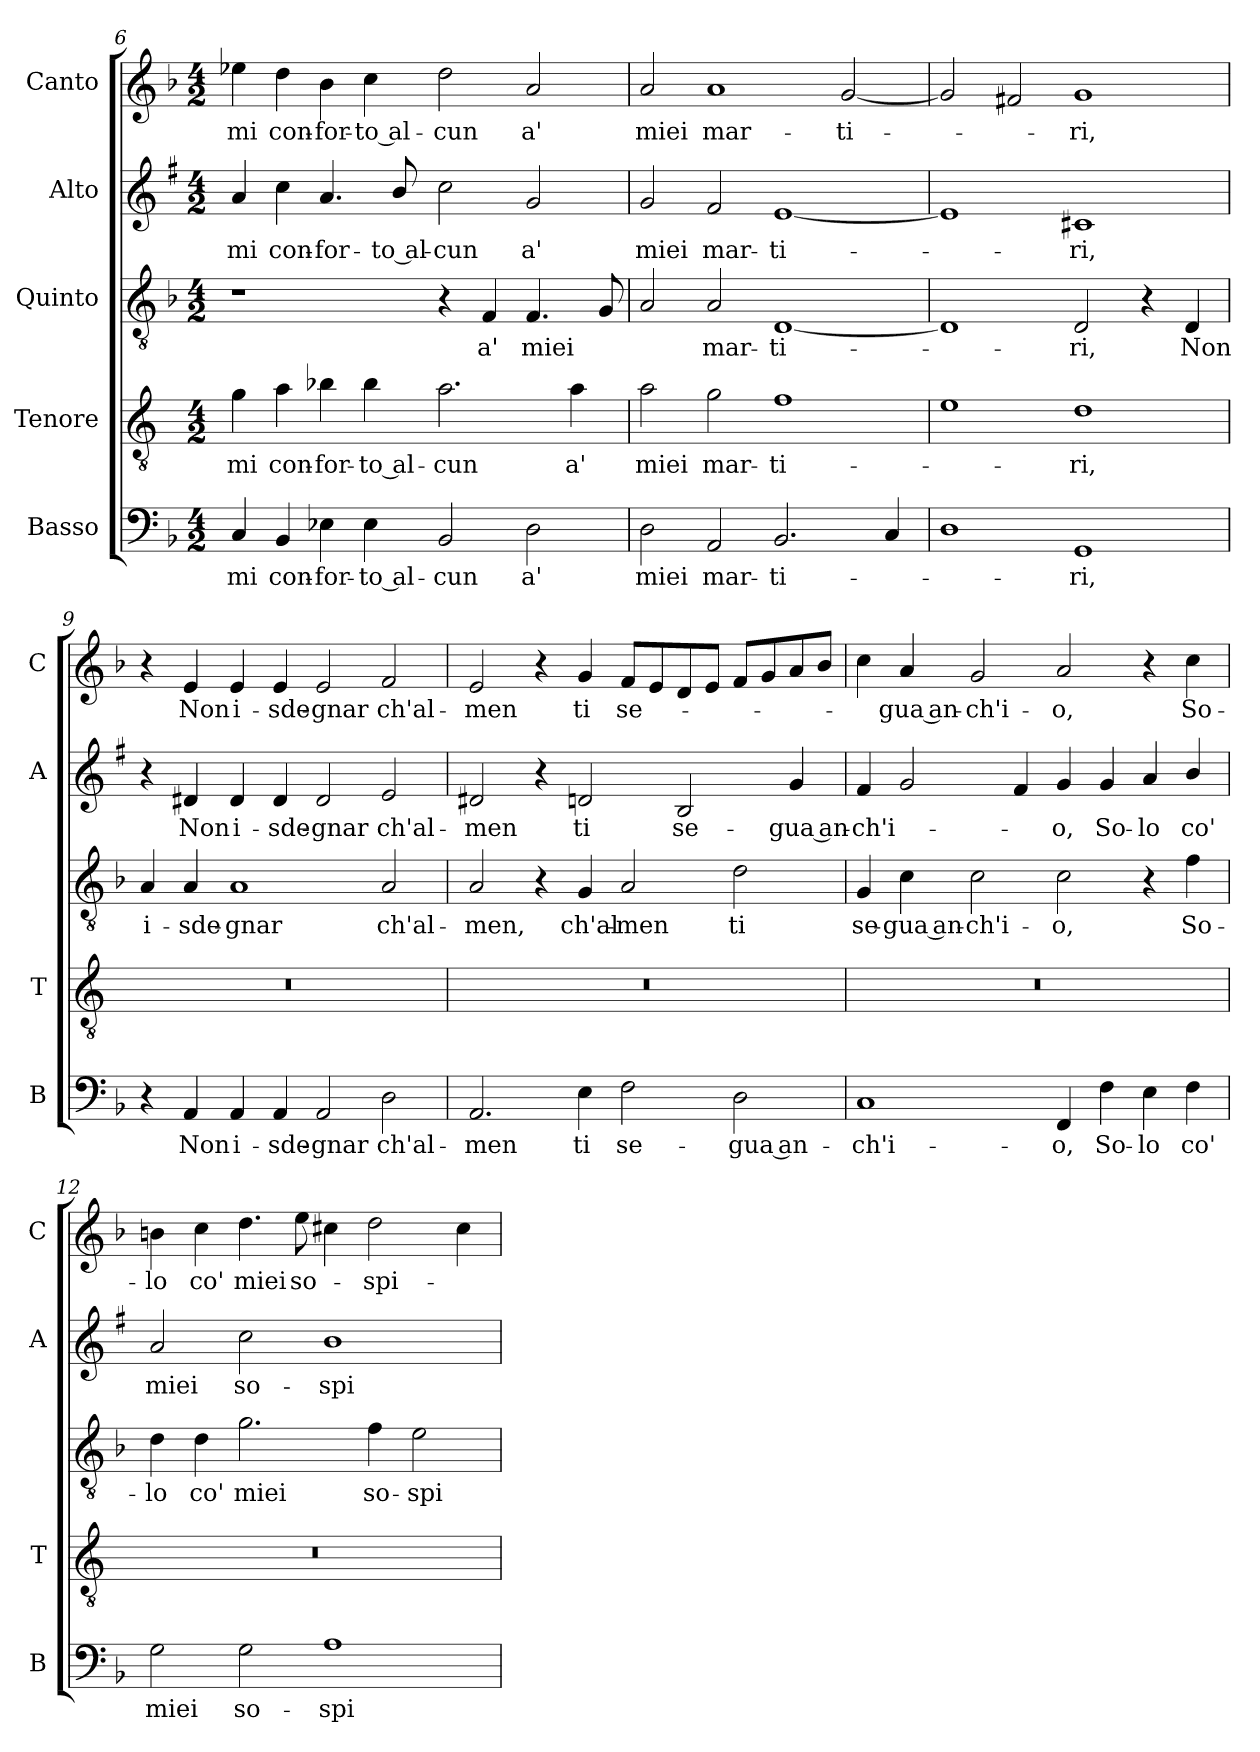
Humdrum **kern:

**kern	**text	**kern	**text	**kern	**text	**kern	**text	**kern	**text
*part5	*part5	*part4	*part4	*part3	*part3	*part2	*part2	*part1	*part1
*staff5	*staff5	*staff4	*staff4	*staff3	*staff3	*staff2	*staff2	*staff1	*staff1
*I"Basso	*	*I"Tenore	*	*I"Quinto	*	*I"Alto	*	*I"Canto	*
*I'B	*	*I'T	*	*	*	*I'A	*	*I'C	*
*clefF4	*	*clefGv2	*	*clefGv2	*	*clefG2	*	*clefG2	*
*	*	*ITrd4c7	*	*	*	*ITrd1c2	*	*	*
*k[b-]	*	*k[b-]	*	*k[b-]	*	*k[b-]	*	*k[b-]	*
*F:	*	*F:	*	*F:	*	*F:	*	*F:	*
*M4/2	*	*M4/2	*	*M4/2	*	*M4/2	*	*M4/2	*
=6	=6	=6	=6	=6	=6	=6	=6	=6	=6
!	!LO:LY:b	!	!LO:LY:b	!	!	!	!LO:LY:b	!	!LO:LY:b
4C/	-mi	4c\	-mi	1r	.	4g/	-mi	4ee-X\	-mi
!	!LO:LY:b	!	!LO:LY:b	!	!	!	!LO:LY:b	!	!LO:LY:b
4BB-/	con-	4d\	con-	.	.	4b-\	con-	4dd\	con-
!	!LO:LY:b	!	!LO:LY:b	!	!	!	!LO:LY:b	!	!LO:LY:b
4E-X\	-for-	4e-X\	-for-	.	.	4.g/	-for-	4b-\	-for-
!	!LO:LY:b	!	!LO:LY:b	!	!	!	!	!	!LO:LY:b
4E-\	-to al-	4e-\	-to al-	.	.	.	.	4cc\	-to al-
!	!	!	!	!	!	!	!LO:LY:b	!	!
.	.	.	.	.	.	8a/	-to al-	.	.
!	!LO:LY:b	!	!LO:LY:b	!	!	!	!LO:LY:b	!	!LO:LY:b
2BB-/	-cun	2.d\	-cun	4r	.	2b-\	-cun	2dd\	-cun
!	!	!	!	!	!LO:LY:b	!	!	!	!
.	.	.	.	4F/	a'	.	.	.	.
!	!LO:LY:b	!	!	!	!LO:LY:b	!	!LO:LY:b	!	!LO:LY:b
2D\	a'	.	.	4.F/	miei	2f/	a'	2a/	a'
!	!	!	!LO:LY:b	!	!	!	!	!	!
.	.	4d\	a'	.	.	.	.	.	.
.	.	.	.	8G/	.	.	.	.	.
!!LO:PB:g=z
=7	=7	=7	=7	=7	=7	=7	=7	=7	=7
!	!LO:LY:b	!	!LO:LY:b	!	!	!	!LO:LY:b	!	!LO:LY:b
2D\	miei	2d\	miei	2A/	.	2f/	miei	2a/	miei
!	!LO:LY:b	!	!LO:LY:b	!	!LO:LY:b	!	!LO:LY:b	!	!LO:LY:b
2AA/	mar-	2c\	mar-	2A/	mar-	2e/	mar-	1a	mar-
!	!LO:LY:b	!	!LO:LY:b	!	!LO:LY:b	!	!LO:LY:b	!	!
2.BB-/	-ti-	1B-	-ti-	[1D	-ti-	[1d	-ti-	.	.
!	!	!	!	!	!	!	!	!	!LO:LY:b
.	.	.	.	.	.	.	.	[2g/	-ti-
4C/	.	.	.	.	.	.	.	.	.
=8	=8	=8	=8	=8	=8	=8	=8	=8	=8
1D	.	1A	.	1D]	.	1d]	.	2g/]	.
.	.	.	.	.	.	.	.	2f#X/	.
!	!LO:LY:b	!	!LO:LY:b	!	!LO:LY:b	!	!LO:LY:b	!	!LO:LY:b
1GG	-ri,	1G	-ri,	2D/	-ri,	1Bn	-ri,	1g	-ri,
.	.	.	.	4r	.	.	.	.	.
!	!	!	!	!	!LO:LY:b	!	!	!	!
.	.	.	.	4D/	Non	.	.	.	.
=9	=9	=9	=9	=9	=9	=9	=9	=9	=9
!	!	!	!	!	!LO:LY:b	!	!	!	!
4r	.	0r	.	4A/	i-	4r	.	4r	.
!	!LO:LY:b	!	!	!	!LO:LY:b	!	!LO:LY:b	!	!LO:LY:b
4AA/	Non	.	.	4A/	-sde-	4c#X/	Non	4e/	Non
!	!LO:LY:b	!	!	!	!LO:LY:b	!	!LO:LY:b	!	!LO:LY:b
4AA/	i-	.	.	1A	-gnar	4c#/	i-	4e/	i-
!	!LO:LY:b	!	!	!	!	!	!LO:LY:b	!	!LO:LY:b
4AA/	-sde-	.	.	.	.	4c#/	-sde-	4e/	-sde-
!	!LO:LY:b	!	!	!	!	!	!LO:LY:b	!	!LO:LY:b
2AA/	-gnar	.	.	.	.	2c#/	-gnar	2e/	-gnar
!	!LO:LY:b	!	!	!	!LO:LY:b	!	!LO:LY:b	!	!LO:LY:b
2D\	ch'al-	.	.	2A/	ch'al-	2d/	ch'al-	2f/	ch'al-
=10	=10	=10	=10	=10	=10	=10	=10	=10	=10
!	!LO:LY:b	!	!	!	!LO:LY:b	!	!LO:LY:b	!	!LO:LY:b
2.AA/	-men	0r	.	2A/	-men,	2c#X/	-men	2e/	-men
.	.	.	.	4r	.	4r	.	4r	.
!	!LO:LY:b	!	!	!	!LO:LY:b	!	!LO:LY:b	!	!LO:LY:b
4E\	ti	.	.	4G/	ch'al-	2cn/	ti	4g/	ti
!	!LO:LY:b	!	!	!	!LO:LY:b	!	!	!	!LO:LY:b
2F\	se-	.	.	2A/	-men	.	.	8f/L	se-
.	.	.	.	.	.	.	.	8e/	.
!	!	!	!	!	!	!	!LO:LY:b	!	!
.	.	.	.	.	.	2A/	se-	8d/	.
.	.	.	.	.	.	.	.	8e/J	.
!	!LO:LY:b	!	!	!	!LO:LY:b	!	!	!	!
2D\	-gua an-	.	.	2d\	ti	.	.	8f/L	.
.	.	.	.	.	.	.	.	8g/	.
!	!	!	!	!	!	!	!LO:LY:b	!	!
.	.	.	.	.	.	4f/	-gua an-	8a/	.
.	.	.	.	.	.	.	.	8b-/J	.
!!LO:LB:g=z
=11	=11	=11	=11	=11	=11	=11	=11	=11	=11
!	!LO:LY:b	!	!	!	!LO:LY:b	!	!LO:LY:b	!	!
1C	-ch'i-	0r	.	4G/	se-	4e/	-ch'i-	4cc\	.
!	!	!	!	!	!LO:LY:b	!	!	!	!LO:LY:b
.	.	.	.	4c\	-gua an-	2f/	.	4a/	-gua an-
!	!	!	!	!	!LO:LY:b	!	!	!	!LO:LY:b
.	.	.	.	2c\	-ch'i-	.	.	2g/	-ch'i-
.	.	.	.	.	.	4e/	.	.	.
!	!LO:LY:b	!	!	!	!LO:LY:b	!	!LO:LY:b	!	!LO:LY:b
4FF/	-o,	.	.	2c\	-o,	4f/	-o,	2a/	-o,
!	!LO:LY:b	!	!	!	!	!	!LO:LY:b	!	!
4F\	So-	.	.	.	.	4f/	So-	.	.
!	!LO:LY:b	!	!	!	!	!	!LO:LY:b	!	!
4E\	-lo	.	.	4r	.	4g/	-lo	4r	.
!	!LO:LY:b	!	!	!	!LO:LY:b	!	!LO:LY:b	!	!LO:LY:b
4F\	co'	.	.	4f\	So-	4a/	co'	4cc\	So-
=12	=12	=12	=12	=12	=12	=12	=12	=12	=12
!	!LO:LY:b	!	!	!	!LO:LY:b	!	!LO:LY:b	!	!LO:LY:b
2G\	miei	0r	.	4d\	-lo	2g/	miei	4bn\	-lo
!	!	!	!	!	!LO:LY:b	!	!	!	!LO:LY:b
.	.	.	.	4d\	co'	.	.	4cc\	co'
!	!LO:LY:b	!	!	!	!LO:LY:b	!	!LO:LY:b	!	!LO:LY:b
2G\	so-	.	.	2.g\	miei	2b-\	so-	4.dd\	miei
!	!	!	!	!	!	!	!	!	!LO:LY:b
.	.	.	.	.	.	.	.	8ee\	so-
!	!LO:LY:b	!	!	!	!	!	!LO:LY:b	!	!
1A	-spi-	.	.	.	.	1a	-spi-	4cc#X\	.
!	!	!	!	!	!LO:LY:b	!	!	!	!LO:LY:b
.	.	.	.	4f\	so-	.	.	2dd\	-spi-
!	!	!	!	!	!LO:LY:b	!	!	!	!
.	.	.	.	2e\	-spi-	.	.	.	.
.	.	.	.	.	.	.	.	4cc#\	.
=	=	=	=	=	=	=	=	=	=
*-	*-	*-	*-	*-	*-	*-	*-	*-	*-
